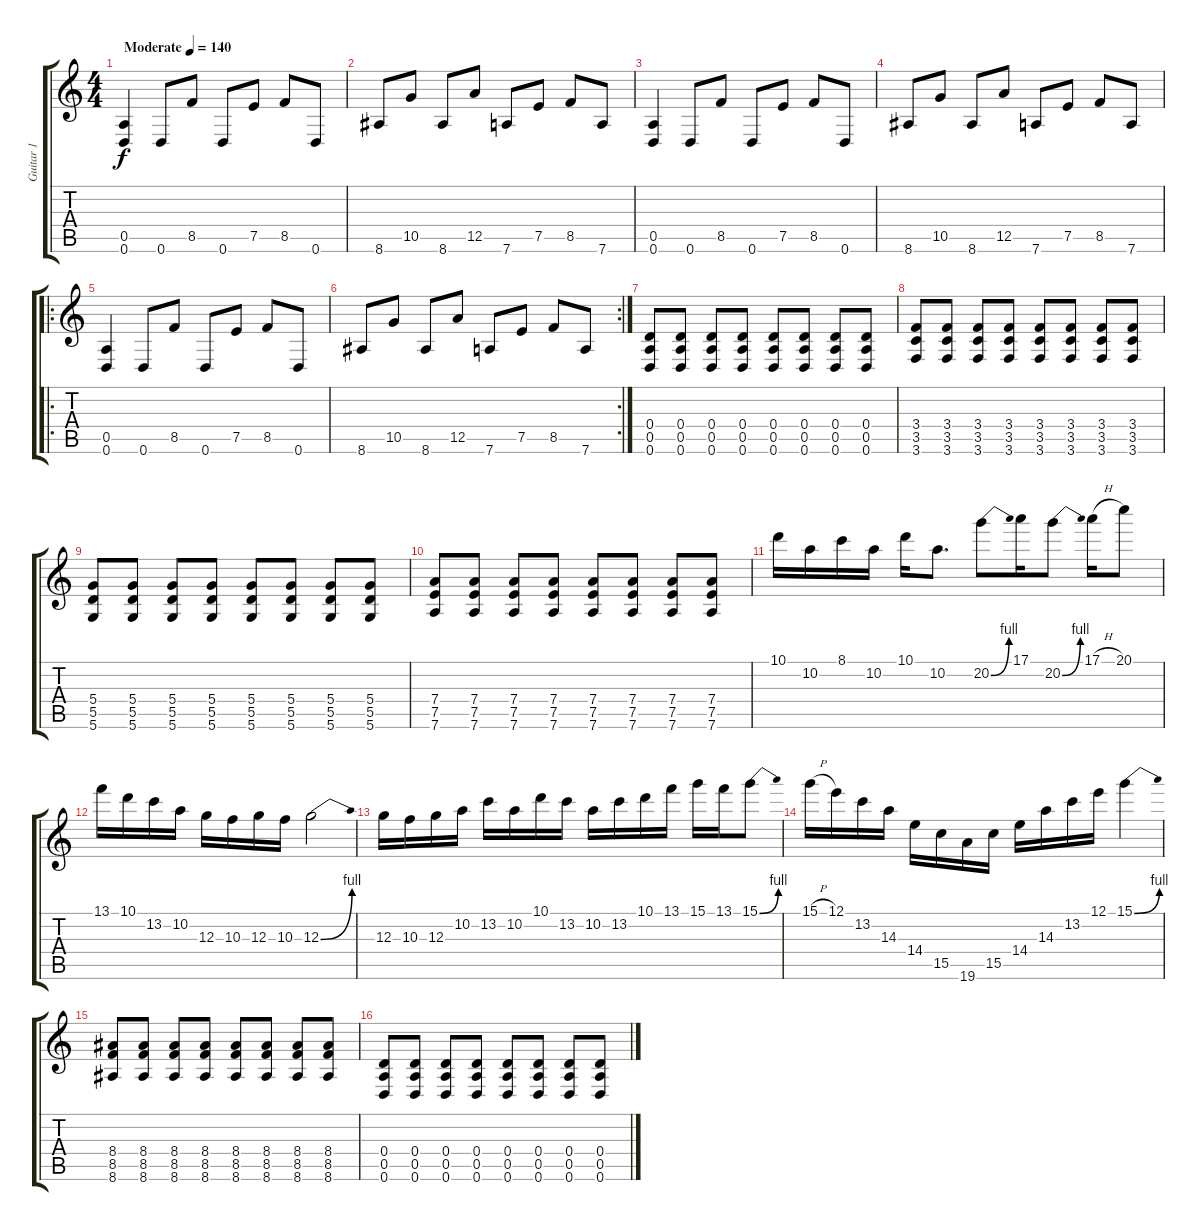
\track ("Guitar 1" "Guitar 1") {instrument distortionguitar}
\staff {score tabs}
\tuning (E4 B3 G3 D3 A2 D2) {hide}
\ts (4 4)
\tempo (140 "Moderate")
\clef g2
\ks c
(0.5 0.6).4{dy f instrument distortionguitar} 0.6.8 8.5.8 0.6.8 7.5.8 8.5.8 0.6.8 |
8.6.8 10.5.8 8.6.8 12.5.8 7.6.8 7.5.8 8.5.8 7.6.8 |
(0.5 0.6).4 0.6.8 8.5.8 0.6.8 7.5.8 8.5.8 0.6.8 |
8.6.8 10.5.8 8.6.8 12.5.8 7.6.8 7.5.8 8.5.8 7.6.8 |
\ro
(0.5 0.6).4 0.6.8 8.5.8 0.6.8 7.5.8 8.5.8 0.6.8 |
\rc 2
8.6.8 10.5.8 8.6.8 12.5.8 7.6.8 7.5.8 8.5.8 7.6.8 |
(0.4 0.5 0.6).8 (0.4 0.5 0.6).8 (0.4 0.5 0.6).8 (0.4 0.5 0.6).8 (0.4 0.5 0.6).8 (0.4 0.5 0.6).8 (0.4 0.5 0.6).8 (0.4 0.5 0.6).8 |
(3.4 3.5 3.6).8 (3.4 3.5 3.6).8 (3.4 3.5 3.6).8 (3.4 3.5 3.6).8 (3.4 3.5 3.6).8 (3.4 3.5 3.6).8 (3.4 3.5 3.6).8 (3.4 3.5 3.6).8 |
(5.4 5.5 5.6).8 (5.4 5.5 5.6).8 (5.4 5.5 5.6).8 (5.4 5.5 5.6).8 (5.4 5.5 5.6).8 (5.4 5.5 5.6).8 (5.4 5.5 5.6).8 (5.4 5.5 5.6).8 |
(7.4 7.5 7.6).8 (7.4 7.5 7.6).8 (7.4 7.5 7.6).8 (7.4 7.5 7.6).8 (7.4 7.5 7.6).8 (7.4 7.5 7.6).8 (7.4 7.5 7.6).8 (7.4 7.5 7.6).8 |
10.1.16 10.2.16 8.1.16 10.2.16 10.1.16 10.2.8{d} 20.2{be (bend 0 0 60 4)}.8 17.1.16 20.2{be (bend 0 0 60 4)}.8 17.1{h}.16 20.1.8 |
13.1.16 10.1.16 13.2.16 10.2.16 12.3.16 10.3.16 12.3.16 10.3.16 12.3{be (bend 0 0 60 4)}.2 |
12.3.16 10.3.16 12.3.16 10.2.16 13.2.16 10.2.16 10.1.16 13.2.16 10.2.16 13.2.16 10.1.16 13.1.16 15.1.16 13.1.16 15.1{be (bend 0 0 60 4)}.8 |
15.1{h}.16 12.1.16 13.2.16 14.3.16 14.4.16 15.5.16 19.6.16 15.5.16 14.4.16 14.3.16 13.2.16 12.1.16 15.1{be (bend 0 0 60 4)}.4 |
(8.4 8.5 8.6).8 (8.4 8.5 8.6).8 (8.4 8.5 8.6).8 (8.4 8.5 8.6).8 (8.4 8.5 8.6).8 (8.4 8.5 8.6).8 (8.4 8.5 8.6).8 (8.4 8.5 8.6).8 |
(0.4 0.5 0.6).8 (0.4 0.5 0.6).8 (0.4 0.5 0.6).8 (0.4 0.5 0.6).8 (0.4 0.5 0.6).8 (0.4 0.5 0.6).8 (0.4 0.5 0.6).8 (0.4 0.5 0.6).8
